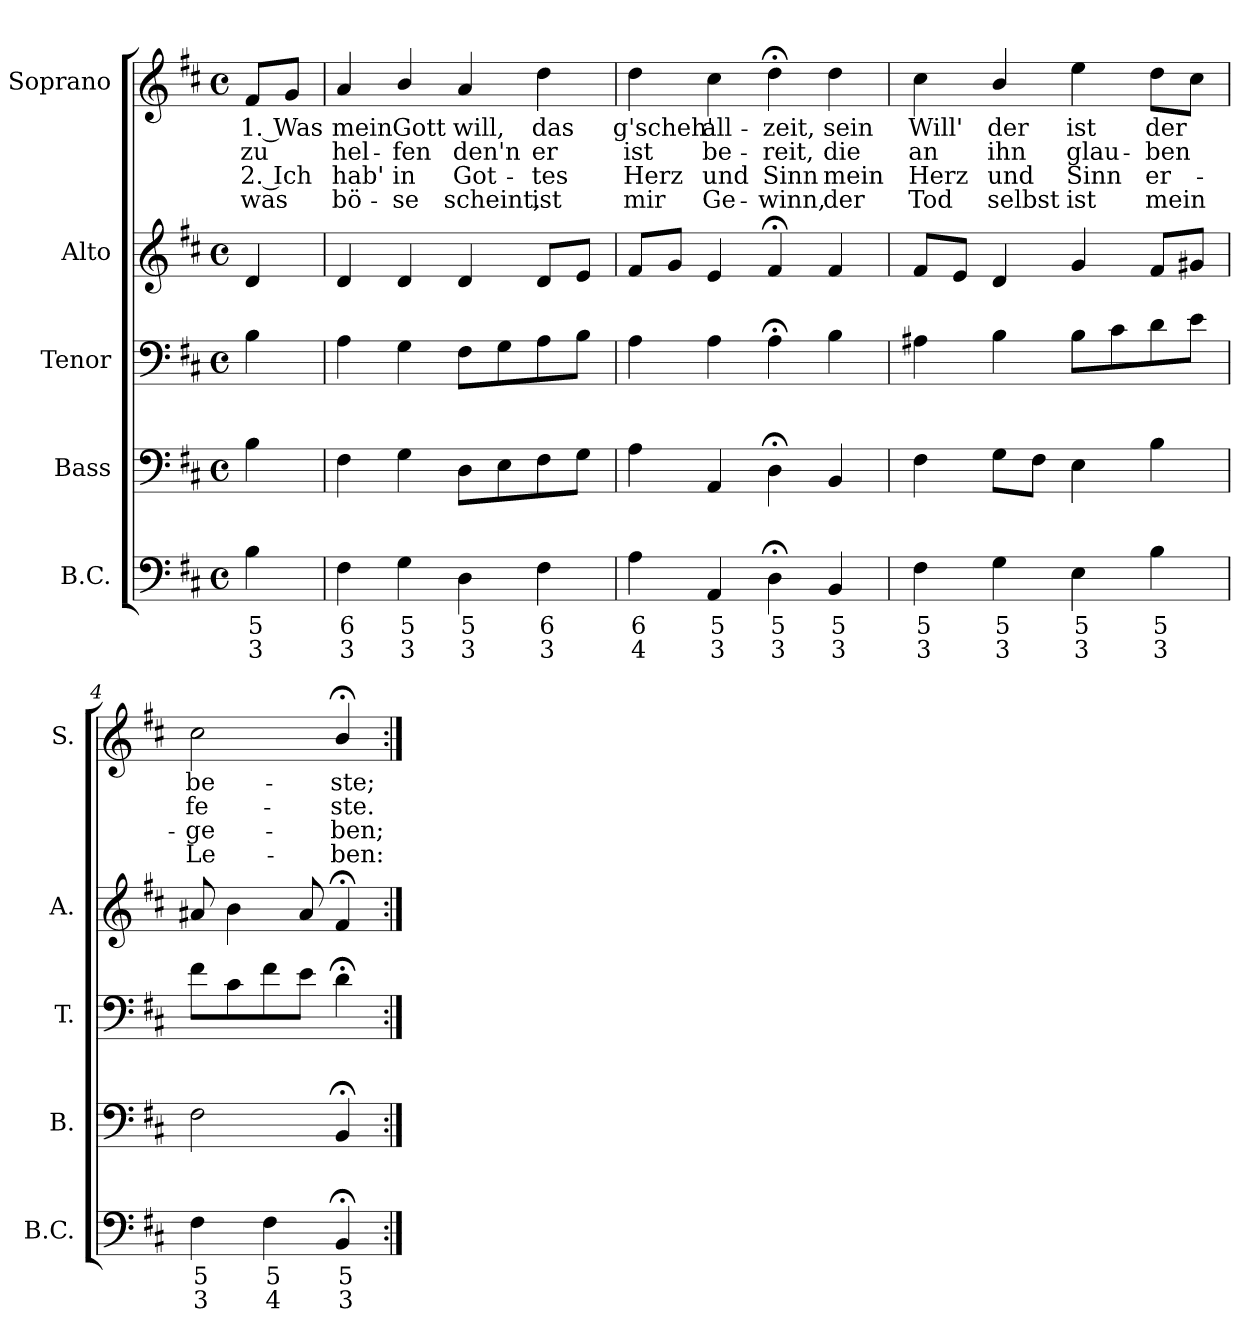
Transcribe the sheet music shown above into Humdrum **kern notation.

**kern	**text	**text	**kern	**kern	**kern	**kern	**text	**text	**text	**text
*part5	*part5	*part5	*part4	*part3	*part2	*part1	*part1	*part1	*part1	*part1
*staff5	*staff5	*staff5	*staff4	*staff3	*staff2	*staff1	*staff1	*staff1	*staff1	*staff1
*I"B.C.	*	*	*I"Bass	*I"Tenor	*I"Alto	*I"Soprano	*	*	*	*
*I'B.C.	*	*	*I'B.	*I'T.	*I'A.	*I'S.	*	*	*	*
*clefF4	*	*	*clefF4	*clefF4	*clefG2	*clefG2	*	*	*	*
*k[f#c#]	*	*	*k[f#c#]	*k[f#c#]	*k[f#c#]	*k[f#c#]	*	*	*	*
*b:	*	*	*D:	*D:	*D:	*b:	*	*	*	*
*M4/4	*	*	*M4/4	*M4/4	*M4/4	*M4/4	*	*	*	*
*met(c)	*	*	*met(c)	*met(c)	*met(c)	*met(c)	*	*	*	*
=	=	=	=	=	=	=	=	=	=	=
4Bi	5	3	4B\	4B\	4d/	8f#/L	1. Was	zu	2. Ich	was
.	.	.	.	.	.	8g/J	.	.	.	.
=1	=1	=1	=1	=1	=1	=1	=1	=1	=1	=1
4F#i	6	3	4F#\	4A\	4d/	4a/	mein	hel-	hab'	bö-
4Gi	5	3	4G\	4G\	4d/	4b/	Gott	-fen	in	-se
4Di	5	3	8D\L	8F#\L	4d/	4a/	will,	den'n	Got-	scheint,
.	.	.	8E\	8G\	.	.	.	.	.	.
4F#i	6	3	8F#\	8A\	8d/L	4dd\	das	er	-tes	ist
.	.	.	8G\J	8B\J	8e/J	.	.	.	.	.
=2	=2	=2	=2	=2	=2	=2	=2	=2	=2	=2
4Ai	6	4	4A\	4A\	8f#/L	4dd\	g'scheh'	ist	Herz	mir
.	.	.	.	.	8g/J	.	.	.	.	.
4AAi	5	3	4AA/	4A\	4e/	4cc#\	all-	be-	und	Ge-
4D;<i	5	3	4D;<\	4A;<\	4f#;</	4dd;<\	-zeit,	-reit,	Sinn	-winn,
4BBi	5	3	4BB/	4B\	4f#/	4dd\	sein	die	mein	der
=3	=3	=3	=3	=3	=3	=3	=3	=3	=3	=3
4F#i	5	3	4F#\	4A#X\	8f#/L	4cc#\	Will'	an	Herz	Tod
.	.	.	.	.	8e/J	.	.	.	.	.
4Gi	5	3	8G\L	4B\	4d/	4b/	der	ihn	und	selbst
.	.	.	8F#\J	.	.	.	.	.	.	.
4Ei	5	3	4E\	8B\L	4g/	4ee\	ist	glau-	Sinn	ist
.	.	.	.	8c#\	.	.	.	.	.	.
4Bi	5	3	4B\	8d\	8f#/L	8dd\L	der	-ben	er-	mein
.	.	.	.	8e\J	8g#X/J	8cc#\J	.	.	.	.
=4	=4	=4	=4	=4	=4	=4	=4	=4	=4	=4
4F#i	5	3	2F#\	8f#\L	8a#X/	2cc#\	be-	fe-	-ge-	Le-
.	.	.	.	8c#\	4b\	.	.	.	.	.
4F#i	5	4	.	8f#\	.	.	.	.	.	.
.	.	.	.	8e\J	8a#/	.	.	.	.	.
4BB;<i	5	3	4BB;</	4d;<\	4f#;</	4b;</	-ste;	-ste.	-ben;	-ben:
=:|!	=:|!	=:|!	=:|!	=:|!	=:|!	=:|!	=:|!	=:|!	=:|!	=:|!
*-	*-	*-	*-	*-	*-	*-	*-	*-	*-	*-
